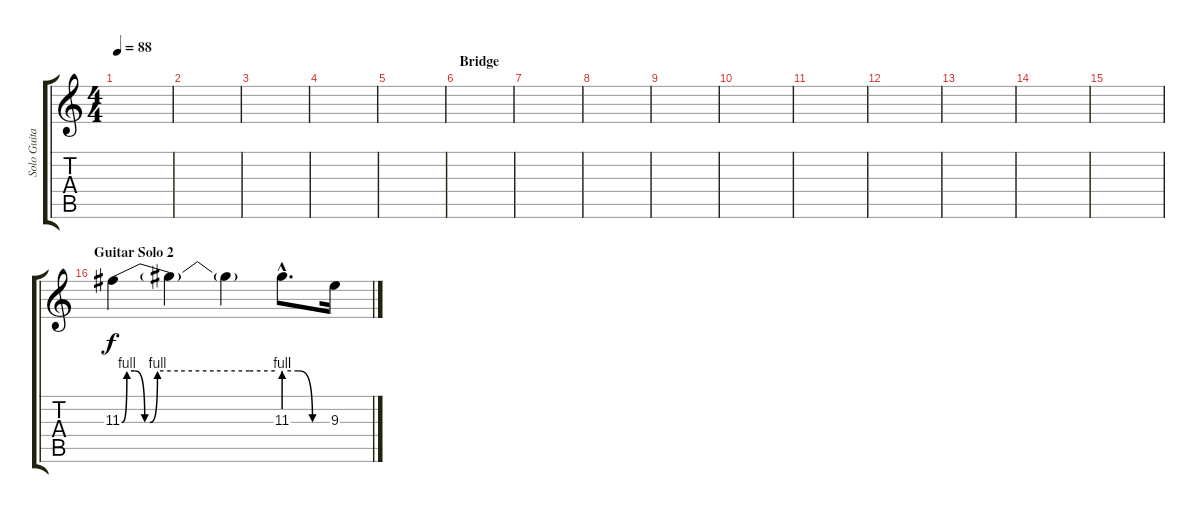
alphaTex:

\track ("Solo Guitar" "Solo Guita") {instrument overdrivenguitar}
\staff {score tabs}
\tuning (E4 B3 G3 D3 A2 E2) {hide}
\ts (4 4)
\tempo 88
\clef g2
\ks c
|
|
|
|
|
\section ("" "Bridge")
|
|
|
|
|
|
|
|
|
|
\section ("" "Guitar Solo 2")
11.3{be (custom 0 0 2 4 5 4 9 0 11 0 14 4 22 4 36 4 50 4 60 4)}.4 11.3{t}.4 11.3{t}.4 11.3{be (custom 0 4 20 4 40 0 60 0) hac}.8{d} 9.3.16
